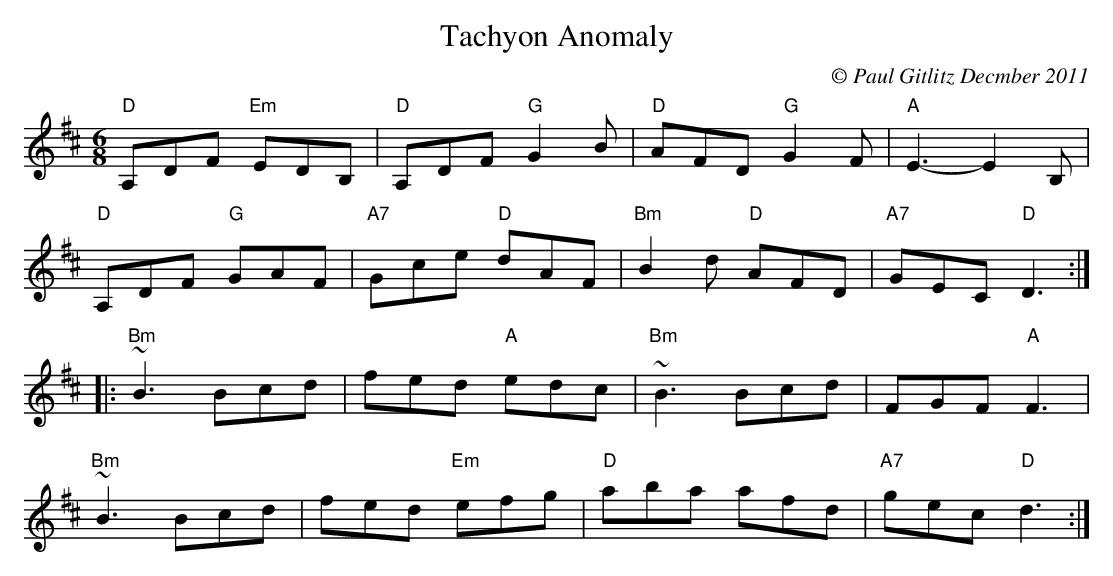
X:1
T:Tachyon Anomaly
M:6/8
L:1/8
C:© Paul Gitlitz Decmber 2011
K:D
"D"A,DF "Em"EDB,|"D"A,DF "G"G2B|"D"AFD "G"G2F|"A"E3- E2B,|!
"D"A,DF "G"GAF|"A7"Gce "D"dAF|"Bm"B2d "D"AFD|"A7"GEC "D"D3:|!
|:"Bm"~B3 Bcd|fed "A"edc|"Bm"~B3 Bcd|FGF "A"F3|!
"Bm"~B3 Bcd|fed "Em"efg|"D"aba afd|"A7"gec "D"d3:|]
